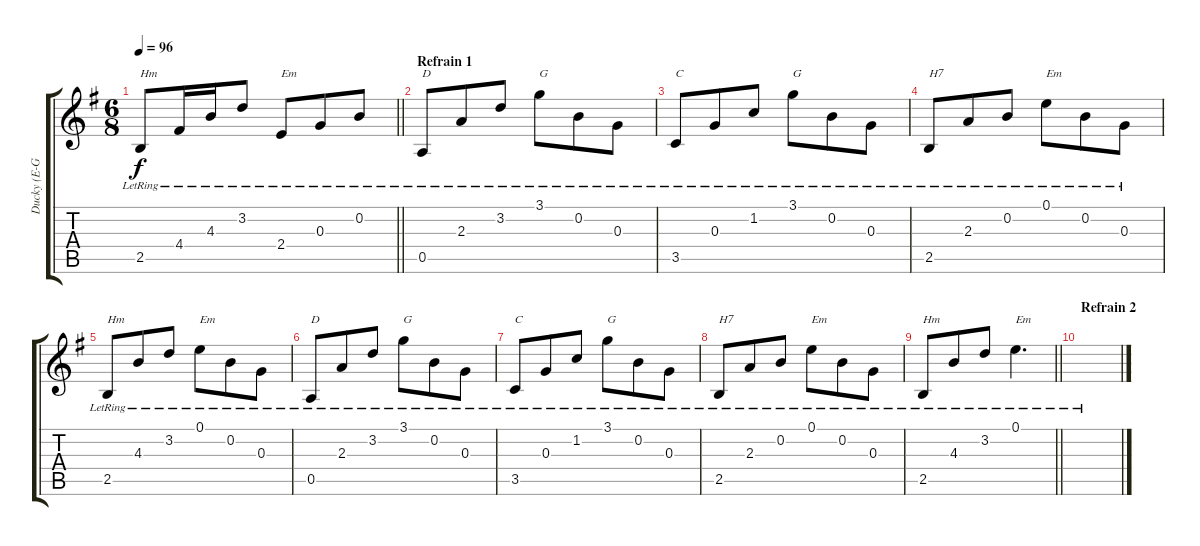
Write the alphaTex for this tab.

\track ("Ducky (E-Gitarre)" "Ducky (E-G") {instrument distortionguitar}
\staff {score tabs}
\tuning (E4 B3 G3 D3 A2 E2) {hide}
\ts (6 8)
\tempo 96
\clef g2
\barLineRight lightlight
\ks g
2.5{lr}.8{txt "Hm" dy f} 4.4{lr}.16 4.3{lr}.16 3.2{lr}.8 2.4{lr}.8{txt "Em"} 0.3{lr}.8 0.2{lr}.8 |
\section ("" "Refrain 1")
0.5{lr}.8{txt "D"} 2.3{lr}.8 3.2{lr}.8 3.1{lr}.8{txt "G"} 0.2{lr}.8 0.3{lr}.8 |
3.5{lr}.8{txt "C"} 0.3{lr}.8 1.2{lr}.8 3.1{lr}.8{txt "G"} 0.2{lr}.8 0.3{lr}.8 |
2.5{lr}.8{txt "H7"} 2.3{lr}.8 0.2{lr}.8 0.1{lr}.8{txt "Em"} 0.2{lr}.8 0.3{lr}.8 |
2.5{lr}.8{txt "Hm"} 4.3{lr}.8 3.2{lr}.8 0.1{lr}.8{txt "Em"} 0.2{lr}.8 0.3{lr}.8 |
0.5{lr}.8{txt "D"} 2.3{lr}.8 3.2{lr}.8 3.1{lr}.8{txt "G"} 0.2{lr}.8 0.3{lr}.8 |
3.5{lr}.8{txt "C"} 0.3{lr}.8 1.2{lr}.8 3.1{lr}.8{txt "G"} 0.2{lr}.8 0.3{lr}.8 |
2.5{lr}.8{txt "H7"} 2.3{lr}.8 0.2{lr}.8 0.1{lr}.8{txt "Em"} 0.2{lr}.8 0.3{lr}.8 |
\barLineRight lightlight
2.5{lr}.8{txt "Hm"} 4.3{lr}.8 3.2{lr}.8 0.1{lr}.4{d txt "Em"} |
\section ("" "Refrain 2")
